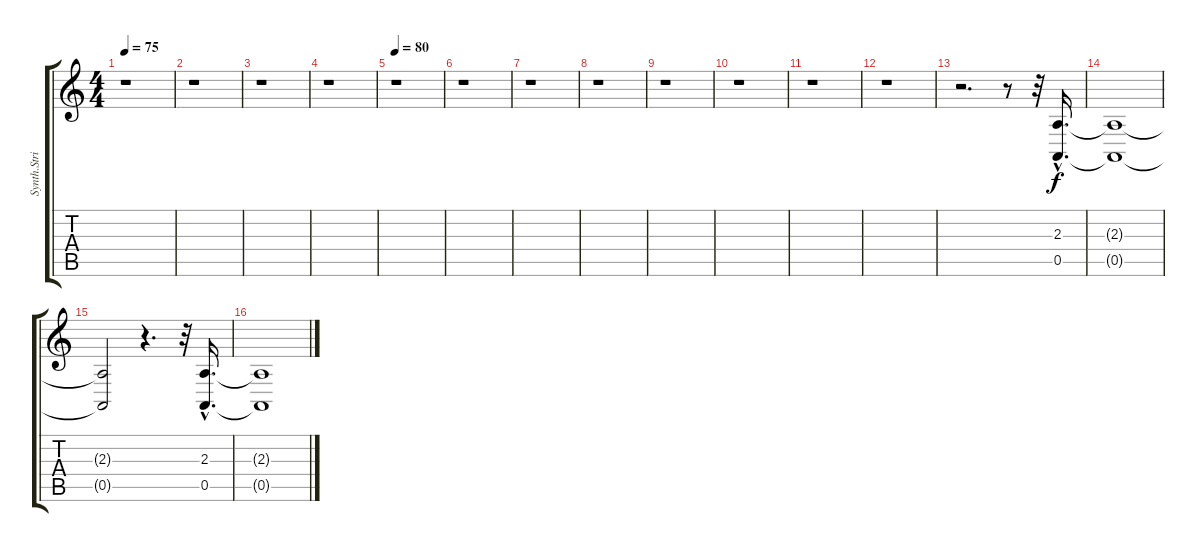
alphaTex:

\track ("Synth.Strings" "Synth.Stri") {instrument synthstrings1}
\staff {score tabs}
\tuning (E4 B3 G3 D3 A2 E2) {hide}
\ts (4 4)
\tempo 75
\clef g2
\ks c
r.1{dy f} |
r.1 |
r.1 |
r.1 |
\tempo 80
r.1 |
r.1 |
r.1 |
r.1 |
r.1 |
r.1 |
r.1 |
r.1 |
r.2{d} r.8 r.32 (2.3{hac} 0.5{hac}).16{d volume 0} |
(2.3{t} 0.5{t}).1 |
(2.3{t} 0.5{t}).2 r.4{d} r.32 (2.3{hac} 0.5{hac}).16{d volume 0} |
(2.3{t} 0.5{t}).1
